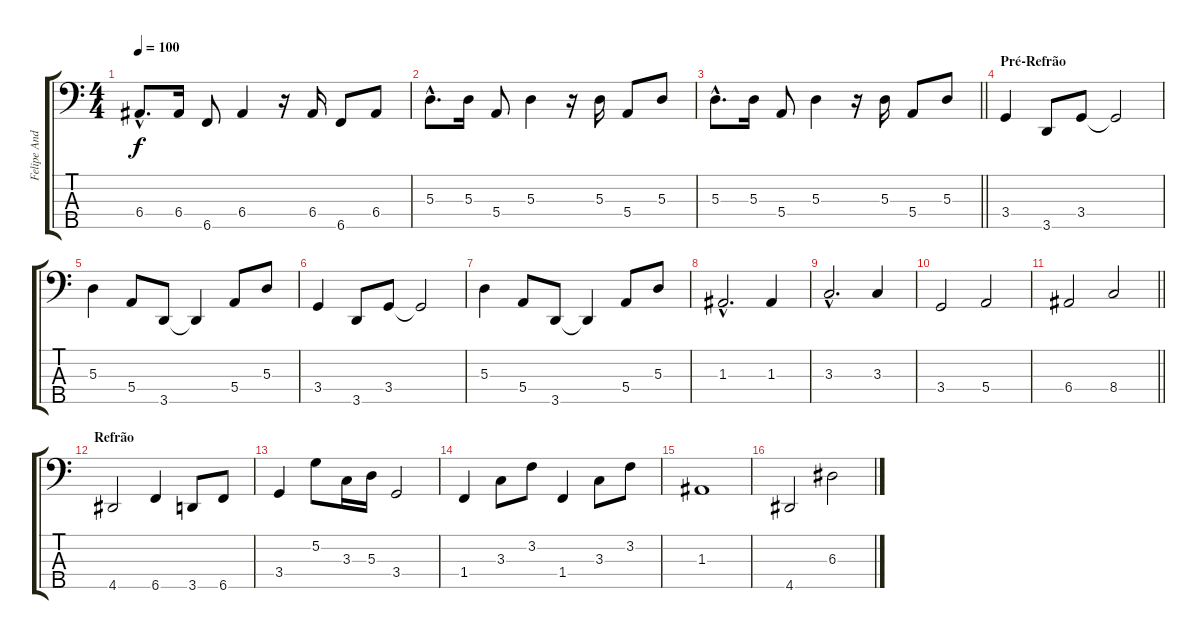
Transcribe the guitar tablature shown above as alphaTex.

\track ("Felipe Andreoli" "Felipe And") {instrument electricbassfinger}
\staff {score tabs}
\tuning (G2 D2 A1 E1 B0) {hide}
\ts (4 4)
\tempo 100
\clef f4
\ks c
6.4{hac}.8{d dy f} 6.4.16 6.5.8 6.4.4 r.16 6.4.16 6.5.8 6.4.8 |
5.3{hac}.8{d} 5.3.16 5.4.8 5.3.4 r.16 5.3.16 5.4.8 5.3.8 |
\barLineRight lightlight
5.3{hac}.8{d} 5.3.16 5.4.8 5.3.4 r.16 5.3.16 5.4.8 5.3.8 |
\section ("" "Pré-Refrão")
3.4.4 3.5.8 3.4.8 3.4{t}.2 |
5.3.4 5.4.8 3.5.8 3.5{t}.4 5.4.8 5.3.8 |
3.4.4 3.5.8 3.4.8 3.4{t}.2 |
5.3.4 5.4.8 3.5.8 3.5{t}.4 5.4.8 5.3.8 |
1.3{hac}.2{d} 1.3.4 |
3.3{hac}.2{d} 3.3.4 |
3.4.2 5.4.2 |
\barLineRight lightlight
6.4.2 8.4.2 |
\section ("" "Refrão")
4.5.2 6.5.4 3.5.8 6.5.8 |
3.4.4 5.2.8 3.3.16 5.3.16 3.4.2 |
1.4.4 3.3.8 3.2.8 1.4.4 3.3.8 3.2.8 |
1.3.1 |
4.5.2 6.3.2
